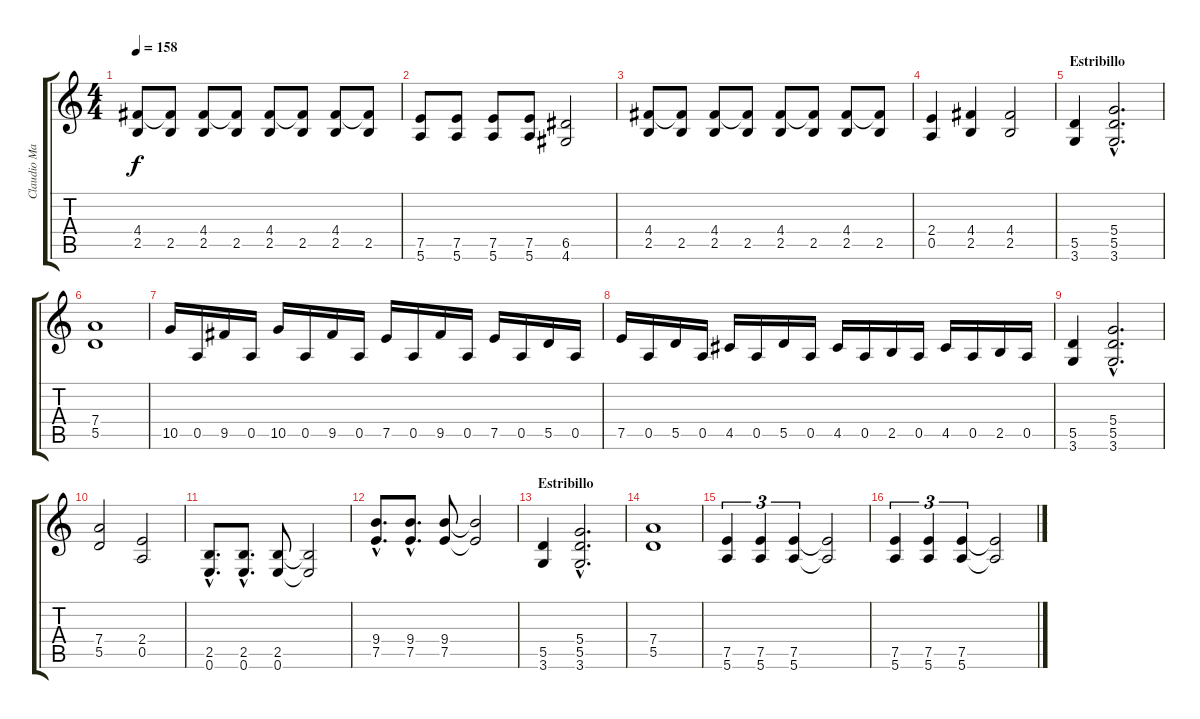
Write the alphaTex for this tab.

\track ("Claudio Marciello (Gtr 1)" "Claudio Ma") {instrument distortionguitar}
\staff {score tabs}
\tuning (E4 B3 G3 D3 A2 E2) {hide}
\ts (4 4)
\tempo 158
\clef g2
\ks c
(4.4 2.5).8{dy f} (4.4{t} 2.5).8 (4.4 2.5).8 (4.4{t} 2.5).8 (4.4 2.5).8 (4.4{t} 2.5).8 (4.4 2.5).8 (4.4{t} 2.5).8 |
(7.5 5.6).8 (7.5 5.6).8 (7.5 5.6).8 (7.5 5.6).8 (6.5 4.6).2 |
(4.4 2.5).8 (4.4{t} 2.5).8 (4.4 2.5).8 (4.4{t} 2.5).8 (4.4 2.5).8 (4.4{t} 2.5).8 (4.4 2.5).8 (4.4{t} 2.5).8 |
(2.4 0.5).4 (4.4 2.5).4 (4.4 2.5).2 |
\section ("" "Estribillo")
(5.5 3.6).4 (5.4{hac} 5.5{hac} 3.6{hac}).2{d} |
(7.4 5.5).1 |
10.5.16 0.5.16 9.5.16 0.5.16 10.5.16 0.5.16 9.5.16 0.5.16 7.5.16 0.5.16 9.5.16 0.5.16 7.5.16 0.5.16 5.5.16 0.5.16 |
7.5.16 0.5.16 5.5.16 0.5.16 4.5.16 0.5.16 5.5.16 0.5.16 4.5.16 0.5.16 2.5.16 0.5.16 4.5.16 0.5.16 2.5.16 0.5.16 |
(5.5 3.6).4 (5.4{hac} 5.5{hac} 3.6{hac}).2{d} |
(7.4 5.5).2 (2.4 0.5).2 |
(2.5{hac} 0.6{hac}).8{d} (2.5{hac} 0.6{hac}).8{d} (2.5 0.6).8 (2.5{t} 0.6{t}).2 |
(9.4{hac} 7.5{hac}).8{d} (9.4{hac} 7.5{hac}).8{d} (9.4 7.5).8 (9.4{t} 7.5{t}).2 |
\section ("" "Estribillo")
(5.5 3.6).4 (5.4{hac} 5.5{hac} 3.6{hac}).2{d} |
(7.4 5.5).1 |
(7.5 5.6).4{tu (3 2)} (7.5 5.6).4{tu (3 2)} (7.5 5.6).4{tu (3 2)} (7.5{t} 5.6{t}).2 |
(7.5 5.6).4{tu (3 2)} (7.5 5.6).4{tu (3 2)} (7.5 5.6).4{tu (3 2)} (7.5{t} 5.6{t}).2
